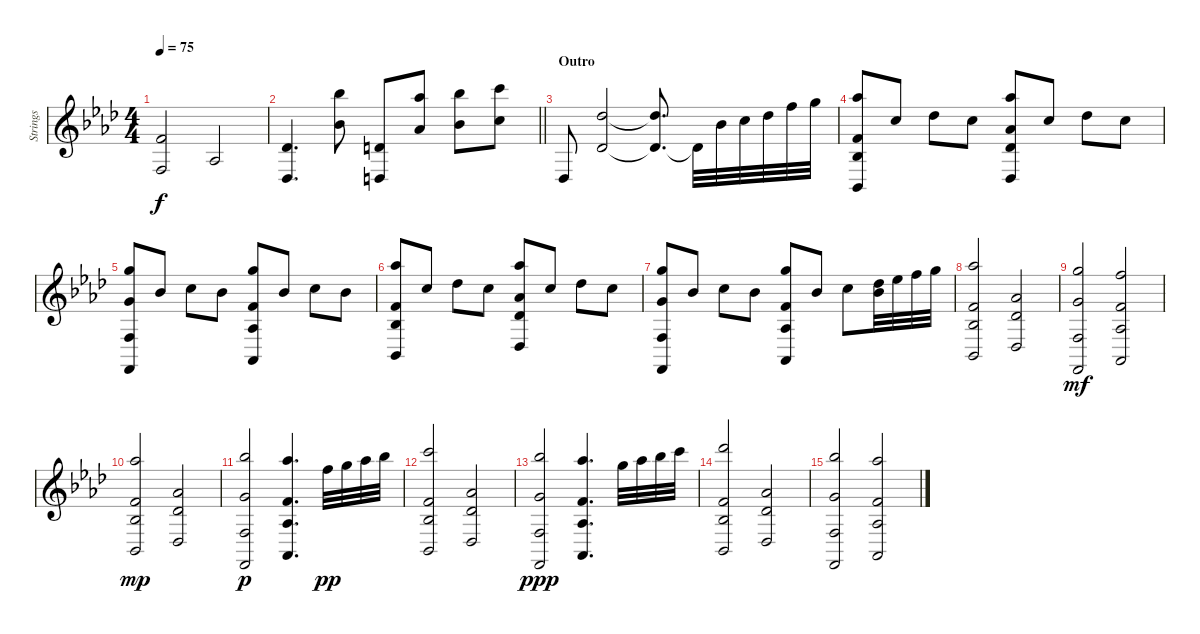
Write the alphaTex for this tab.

\track ("Strings" "Strings") {instrument stringensemble1}
\staff {score}
\tuning (E4 B3 G3 D3 A2 E2) {hide}
\ts (4 4)
\tempo 75
\clef g2
\ks fminor
(15.4 13.6).2{dy f} 16.6.2 |
\barLineRight lightlight
(11.4 9.6).4{d} (18.1 15.3).8 (0.4 17.5).8 (16.1 18.4).8 (18.1 20.4).8 (20.1 22.4).8 |
\section ("" "Outro")
9.6.8 (9.1 11.4).2 (9.1{t} 11.4{t}).8{d} 11.4{t}.32 11.2.32 8.1.32 9.1.32 13.1.32 15.1.32 |
(16.1 15.4 13.5 6.6).8 13.2.8 14.2.8 13.2.8 (16.1 13.3 11.4 9.6).8 13.2.8 14.2.8 13.2.8 |
(15.1 12.3 8.5 1.6).8 11.2.8 8.1.8 6.1.8 (15.1 6.2 6.4 4.6).8 6.1.8 8.1.8 6.1.8 |
(16.1 6.2 8.4 6.6).8 8.1.8 9.1.8 8.1.8 (16.1 9.2 11.4 9.6).8 8.1.8 9.1.8 8.1.8 |
(15.1 8.2 8.5 1.6).8 6.1.8 8.1.8 6.1.8 (15.1 6.2 6.4 4.6).8 6.1.8 8.1.8 (9.1 11.2).32 11.1.32 13.1.32 15.1.32 |
(16.1 15.4 13.5 6.6).2 (9.2 11.4 9.6).2 |
(15.1 12.3 8.5 1.6).2{dy mf} (13.1 10.3 11.5 4.6).2 |
(16.1 10.3 8.4 6.6).2{dy mp} (9.2 11.4 9.6).2 |
(18.1 8.2 8.5 1.6).2{dy p} (16.1 10.3 11.5 4.6).4{d} 13.1.32{dy pp} 15.1.32 16.1.32 18.1.32 |
(20.1 15.4 13.5 6.6).2 (9.2 11.4 9.6).2 |
(18.1 12.3 8.5 1.6).2{dy ppp} (16.1 10.3 11.5 4.6).4{d} 15.1.32 16.1.32 18.1.32 20.1.32 |
(21.1 15.4 13.5 6.6).2 (9.2 11.4 9.6).2 |
(18.1 12.3 8.5 1.6).2 (16.1 10.3 11.5 4.6).2
